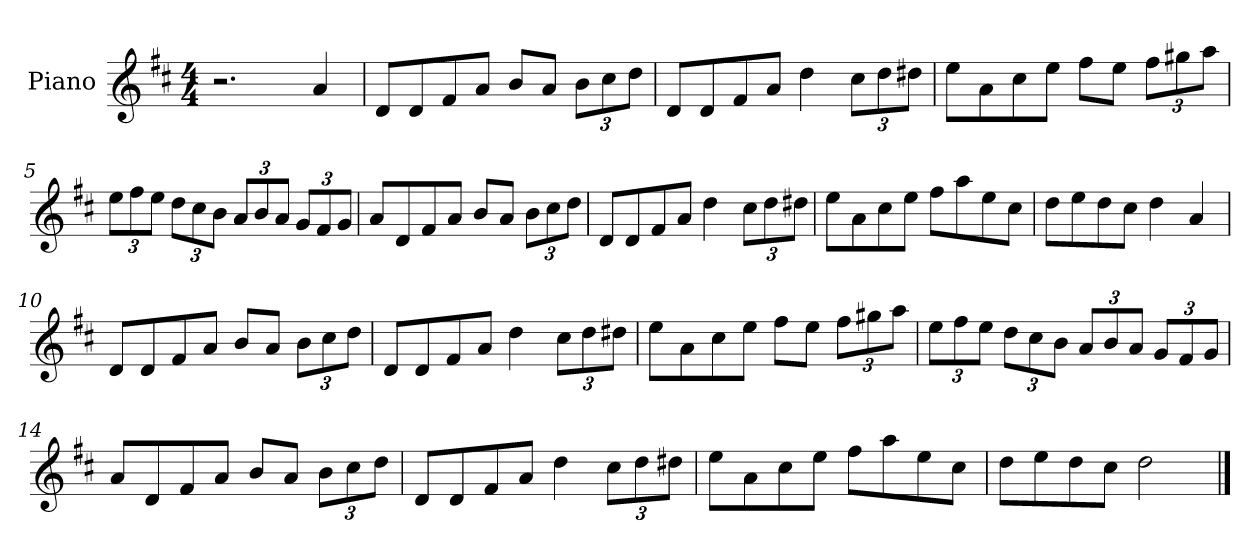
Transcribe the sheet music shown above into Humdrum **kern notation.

**kern
*part1
*staff1
*I"Piano
*I'Pno
*clefG2
*k[f#c#]
*M4/4
=1
2.r
4a/
=2
8d/L
8d/
8f#/
8a/J
8b/L
8a/J
*Xbrackettup
12b\L
12cc#\
12dd\J
=3
8d/L
8d/
8f#/
8a/J
4dd\
12cc#\L
12dd\
12dd#X\J
=4
8ee\L
8a\
8cc#\
8ee\J
8ff#\L
8ee\J
12ff#\L
12gg#X\
12aa\J
=5
12ee\L
12ff#\
12ee\J
12dd\L
12cc#\
12b\J
12a/L
12b/
12a/J
12g/L
12f#/
12g/J
=6
8a/L
8d/
8f#/
8a/J
8b/L
8a/J
12b\L
12cc#\
12dd\J
=7
8d/L
8d/
8f#/
8a/J
4dd\
12cc#\L
12dd\
12dd#X\J
=8
8ee\L
8a\
8cc#\
8ee\J
8ff#\L
8aa\
8ee\
8cc#\J
=9
8dd\L
8ee\
8dd\
8cc#\J
4dd\
4a/
=10
8d/L
8d/
8f#/
8a/J
8b/L
8a/J
12b\L
12cc#\
12dd\J
=11
8d/L
8d/
8f#/
8a/J
4dd\
12cc#\L
12dd\
12dd#X\J
=12
8ee\L
8a\
8cc#\
8ee\J
8ff#\L
8ee\J
12ff#\L
12gg#X\
12aa\J
=13
12ee\L
12ff#\
12ee\J
12dd\L
12cc#\
12b\J
12a/L
12b/
12a/J
12g/L
12f#/
12g/J
=14
8a/L
8d/
8f#/
8a/J
8b/L
8a/J
12b\L
12cc#\
12dd\J
=15
8d/L
8d/
8f#/
8a/J
4dd\
12cc#\L
12dd\
12dd#X\J
=16
8ee\L
8a\
8cc#\
8ee\J
8ff#\L
8aa\
8ee\
8cc#\J
=17
8dd\L
8ee\
8dd\
8cc#\J
2dd\
==
*-
